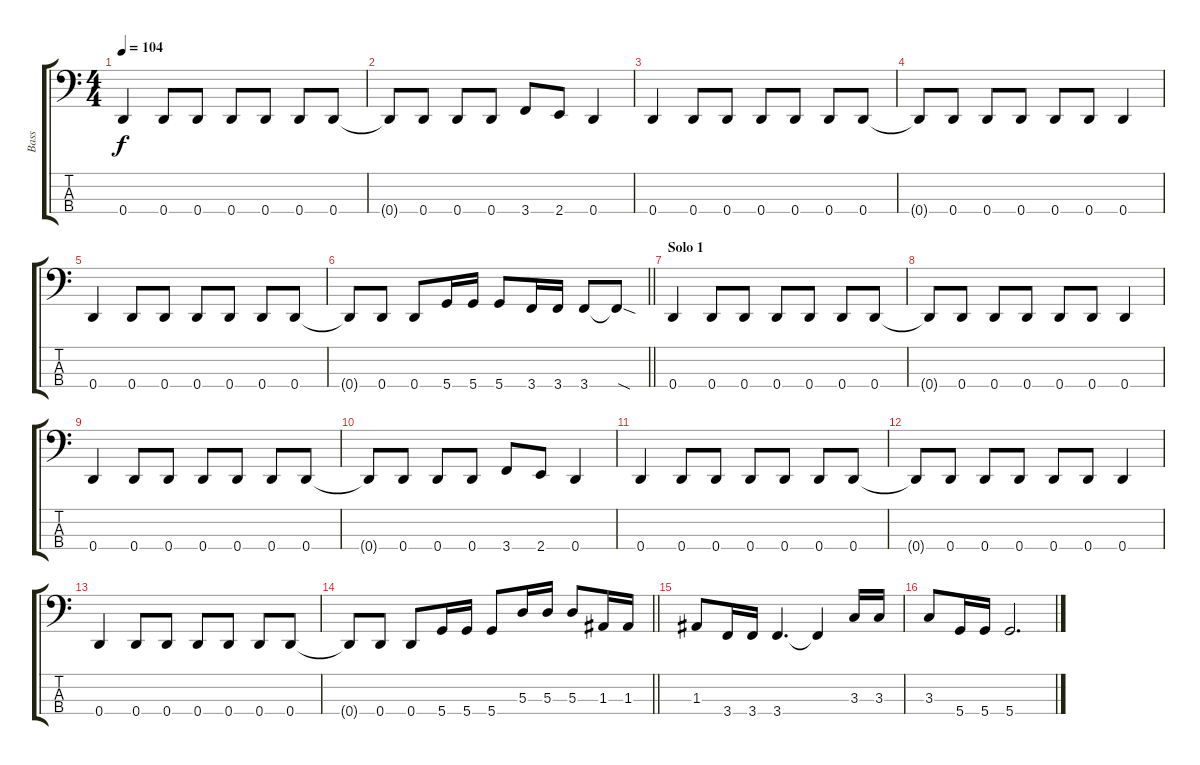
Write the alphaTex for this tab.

\track ("Bass" "Bass") {instrument electricbassfinger}
\staff {score tabs}
\tuning (G2 D2 A1 D1) {hide}
\ts (4 4)
\tempo 104
\clef f4
\ks c
0.4.4{dy f} 0.4.8 0.4.8 0.4.8 0.4.8 0.4.8 0.4.8 |
0.4{t}.8 0.4.8 0.4.8 0.4.8 3.4.8 2.4.8 0.4.4 |
0.4.4 0.4.8 0.4.8 0.4.8 0.4.8 0.4.8 0.4.8 |
0.4{t}.8 0.4.8 0.4.8 0.4.8 0.4.8 0.4.8 0.4.4 |
0.4.4 0.4.8 0.4.8 0.4.8 0.4.8 0.4.8 0.4.8 |
\barLineRight lightlight
0.4{t}.8 0.4.8 0.4.8 5.4.16 5.4.16 5.4.8 3.4.16 3.4.16 3.4.8 3.4{sod t}.8 |
\section ("" "Solo 1")
0.4.4 0.4.8 0.4.8 0.4.8 0.4.8 0.4.8 0.4.8 |
0.4{t}.8 0.4.8 0.4.8 0.4.8 0.4.8 0.4.8 0.4.4 |
0.4.4 0.4.8 0.4.8 0.4.8 0.4.8 0.4.8 0.4.8 |
0.4{t}.8 0.4.8 0.4.8 0.4.8 3.4.8 2.4.8 0.4.4 |
0.4.4 0.4.8 0.4.8 0.4.8 0.4.8 0.4.8 0.4.8 |
0.4{t}.8 0.4.8 0.4.8 0.4.8 0.4.8 0.4.8 0.4.4 |
0.4.4 0.4.8 0.4.8 0.4.8 0.4.8 0.4.8 0.4.8 |
\barLineRight lightlight
0.4{t}.8 0.4.8 0.4.8 5.4.16 5.4.16 5.4.8 5.3.16 5.3.16 5.3.8 1.3.16 1.3.16 |
1.3.8 3.4.16 3.4.16 3.4.4{d} 3.4{t}.4 3.3.16 3.3.16 |
3.3.8 5.4.16 5.4.16 5.4.2{d}
